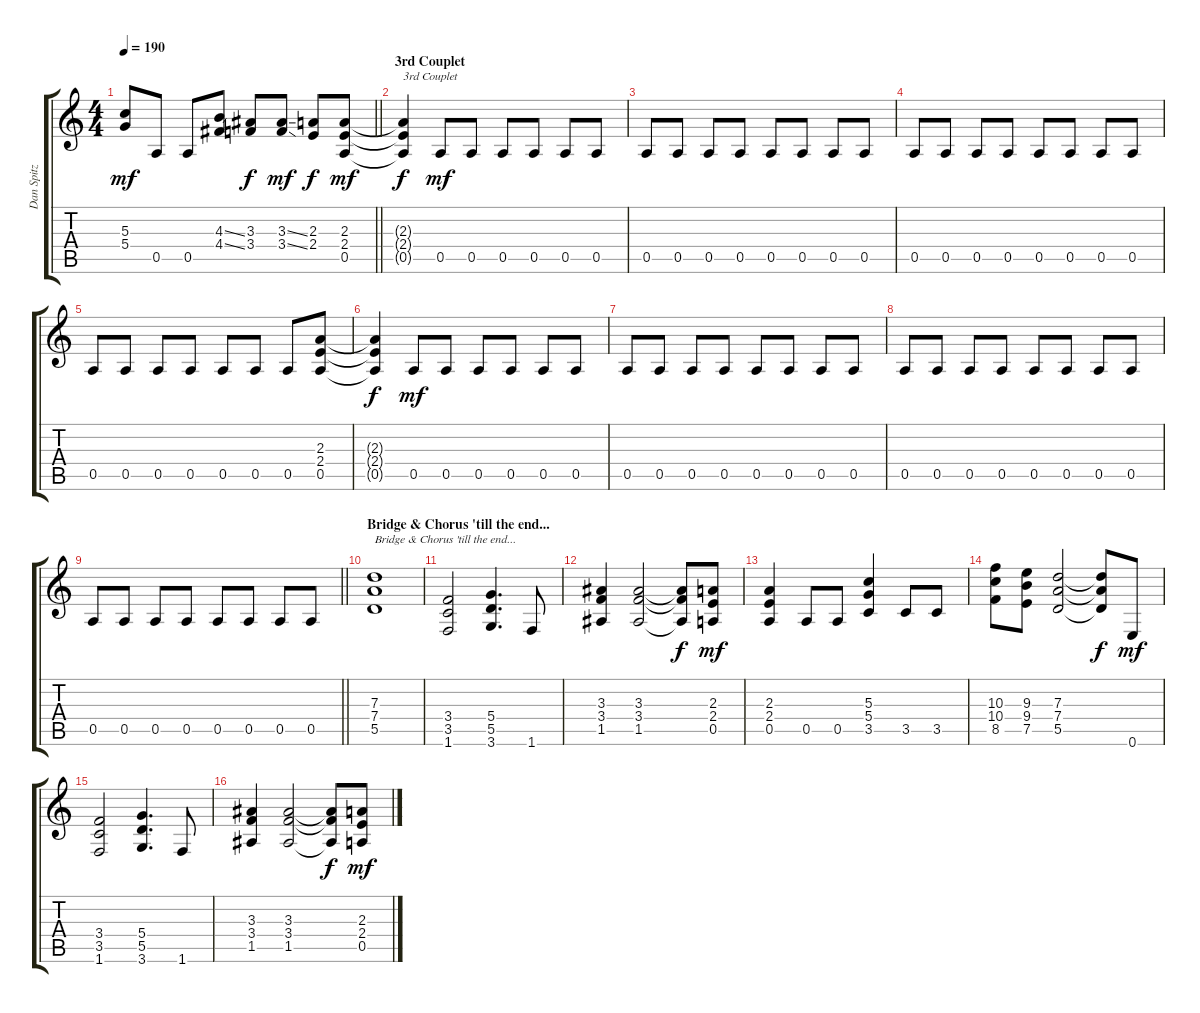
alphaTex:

\track ("Dan Spitz" "Dan Spitz") {instrument distortionguitar}
\staff {score tabs}
\tuning (E4 B3 G3 D3 A2 E2) {hide}
\ts (4 4)
\tempo 190
\clef g2
\barLineRight lightlight
\ks c
(5.3 5.4).8{dy mf} 0.5.8 0.5.8 (4.3{ss} 4.4{ss}).8 (3.3 3.4).8{dy f} (3.3{ss} 3.4{ss}).8{dy mf} (2.3 2.4).8{dy f} (2.3 2.4 0.5).8{dy mf} |
\section ("" "3rd Couplet")
(2.3{t} 2.4{t} 0.5{t}).4{txt "3rd Couplet" dy f} 0.5.8{dy mf} 0.5.8 0.5.8 0.5.8 0.5.8 0.5.8 |
0.5.8 0.5.8 0.5.8 0.5.8 0.5.8 0.5.8 0.5.8 0.5.8 |
0.5.8 0.5.8 0.5.8 0.5.8 0.5.8 0.5.8 0.5.8 0.5.8 |
0.5.8 0.5.8 0.5.8 0.5.8 0.5.8 0.5.8 0.5.8 (2.3 2.4 0.5).8 |
(2.3{t} 2.4{t} 0.5{t}).4{dy f} 0.5.8{dy mf} 0.5.8 0.5.8 0.5.8 0.5.8 0.5.8 |
0.5.8 0.5.8 0.5.8 0.5.8 0.5.8 0.5.8 0.5.8 0.5.8 |
0.5.8 0.5.8 0.5.8 0.5.8 0.5.8 0.5.8 0.5.8 0.5.8 |
\barLineRight lightlight
0.5.8 0.5.8 0.5.8 0.5.8 0.5.8 0.5.8 0.5.8 0.5.8 |
\section ("" "Bridge & Chorus 'till the end...")
(7.3 7.4 5.5).1{txt "Bridge & Chorus 'till the end..."} |
(3.4 3.5 1.6).2 (5.4 5.5 3.6).4{d} 1.6.8 |
(3.3 3.4 1.5).4 (3.3 3.4 1.5).2 (3.3{t} 3.4{t} 1.5{t}).8{dy f} (2.3 2.4 0.5).8{dy mf} |
(2.3 2.4 0.5).4 0.5.8 0.5.8 (5.3 5.4 3.5).4 3.5.8 3.5.8 |
(10.3 10.4 8.5).8 (9.3 9.4 7.5).8 (7.3 7.4 5.5).2 (7.3{t} 7.4{t} 5.5{t}).8{dy f} 0.6.8{dy mf} |
(3.4 3.5 1.6).2 (5.4 5.5 3.6).4{d} 1.6.8 |
(3.3 3.4 1.5).4 (3.3 3.4 1.5).2 (3.3{t} 3.4{t} 1.5{t}).8{dy f} (2.3 2.4 0.5).8{dy mf}
